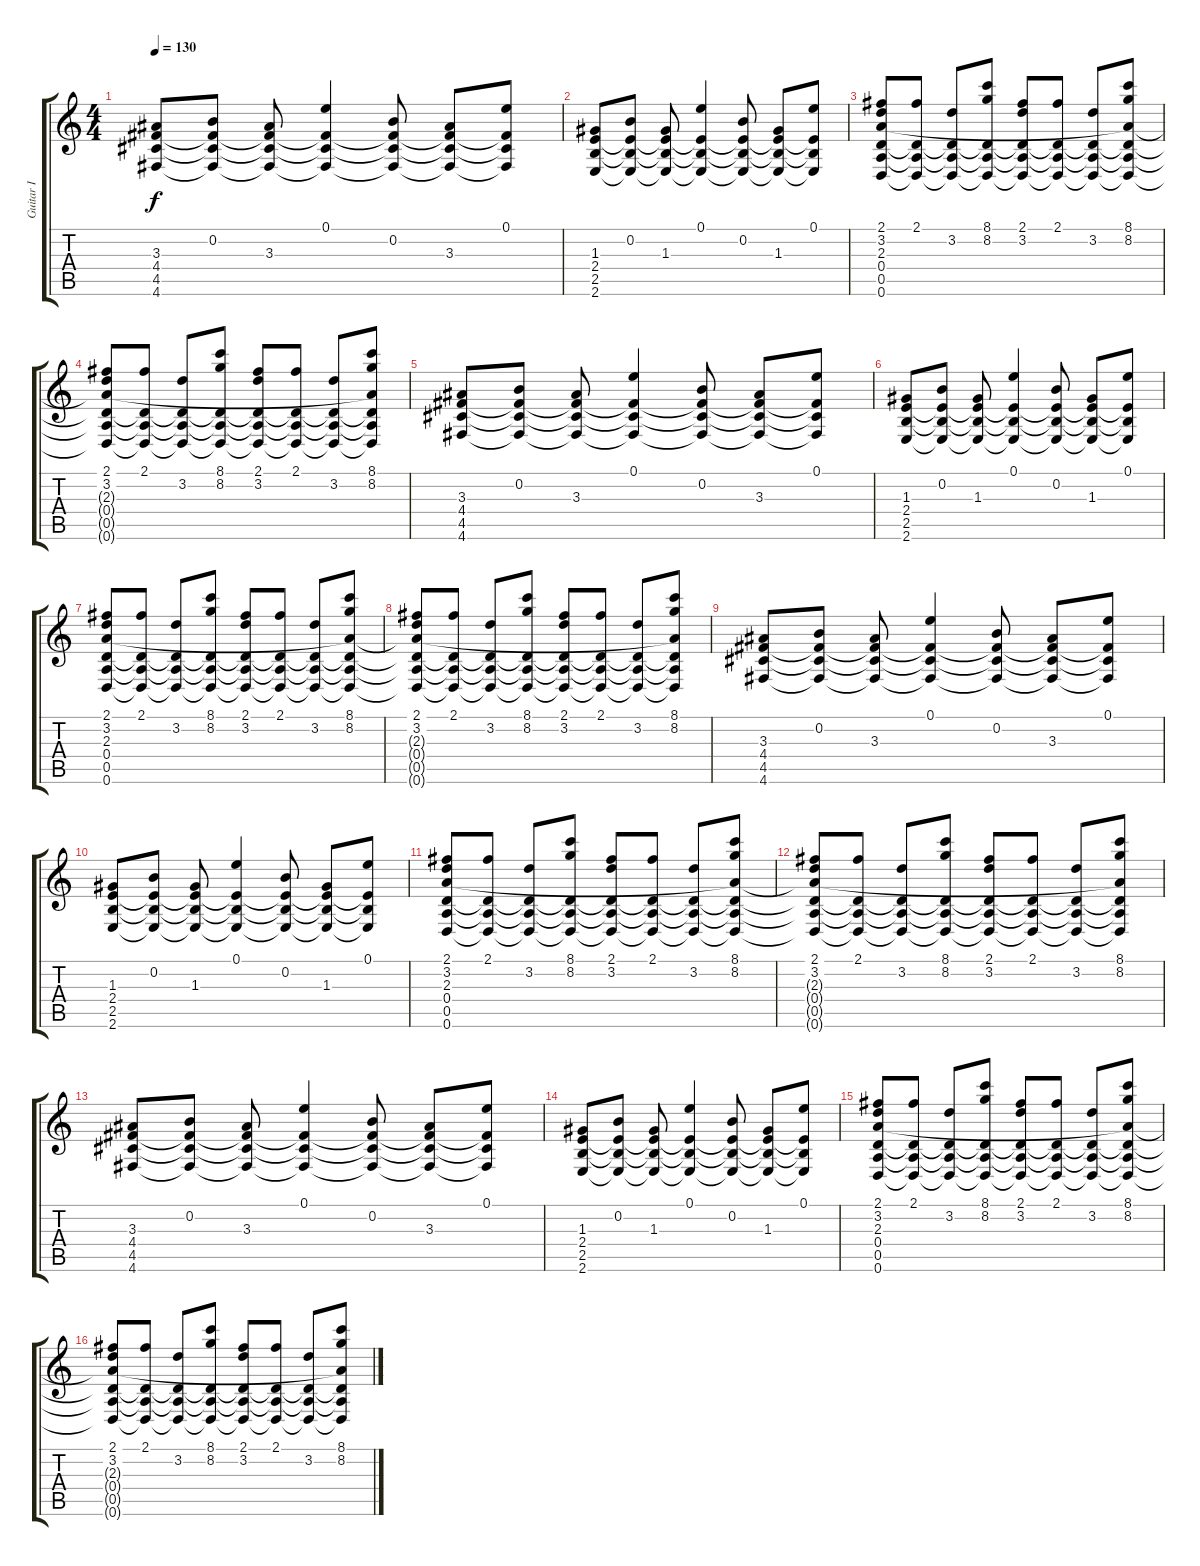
\track ("Guitar I" "Guitar I") {instrument distortionguitar}
\staff {score tabs}
\tuning (E4 B3 G3 D3 A2 D2) {hide}
\ts (4 4)
\tempo 130
\clef g2
\ks c
(3.3 4.4 4.5 4.6).8{dy f} (0.2 4.4{t} 4.5{t} 4.6{t}).8 (3.3 4.4{t} 4.5{t} 4.6{t}).8 (0.1 4.4{t} 4.5{t} 4.6{t}).4 (0.2 4.4{t} 4.5{t} 4.6{t}).8 (3.3 4.4{t} 4.5{t} 4.6{t}).8 (0.1 4.4{t} 4.5{t} 4.6{t}).8 |
(1.3 2.4 2.5 2.6).8 (0.2 2.4{t} 2.5{t} 2.6{t}).8 (1.3 2.4{t} 2.5{t} 2.6{t}).8 (0.1 2.4{t} 2.5{t} 2.6{t}).4 (0.2 2.4{t} 2.5{t} 2.6{t}).8 (1.3 2.4{t} 2.5{t} 2.6{t}).8 (0.1 2.4{t} 2.5{t} 2.6{t}).8 |
(2.1 3.2 2.3 0.4 0.5 0.6).8 (2.1 0.4{t} 0.5{t} 0.6{t}).8 (3.2 0.4{t} 0.5{t} 0.6{t}).8 (8.1 8.2 0.4{t} 0.5{t} 0.6{t}).8 (2.1 3.2 0.4{t} 0.5{t} 0.6{t}).8 (2.1 0.4{t} 0.5{t} 0.6{t}).8 (3.2 0.4{t} 0.5{t} 0.6{t}).8 (8.1 8.2 2.3{t} 0.4{t} 0.5{t} 0.6{t}).8 |
(2.1 3.2 2.3{t} 0.4{t} 0.5{t} 0.6{t}).8 (2.1 0.4{t} 0.5{t} 0.6{t}).8 (3.2 0.4{t} 0.5{t} 0.6{t}).8 (8.1 8.2 0.4{t} 0.5{t} 0.6{t}).8 (2.1 3.2 0.4{t} 0.5{t} 0.6{t}).8 (2.1 0.4{t} 0.5{t} 0.6{t}).8 (3.2 0.4{t} 0.5{t} 0.6{t}).8 (8.1 8.2 2.3{t} 0.4{t} 0.5{t} 0.6{t}).8 |
(3.3 4.4 4.5 4.6).8 (0.2 4.4{t} 4.5{t} 4.6{t}).8 (3.3 4.4{t} 4.5{t} 4.6{t}).8 (0.1 4.4{t} 4.5{t} 4.6{t}).4 (0.2 4.4{t} 4.5{t} 4.6{t}).8 (3.3 4.4{t} 4.5{t} 4.6{t}).8 (0.1 4.4{t} 4.5{t} 4.6{t}).8 |
(1.3 2.4 2.5 2.6).8 (0.2 2.4{t} 2.5{t} 2.6{t}).8 (1.3 2.4{t} 2.5{t} 2.6{t}).8 (0.1 2.4{t} 2.5{t} 2.6{t}).4 (0.2 2.4{t} 2.5{t} 2.6{t}).8 (1.3 2.4{t} 2.5{t} 2.6{t}).8 (0.1 2.4{t} 2.5{t} 2.6{t}).8 |
(2.1 3.2 2.3 0.4 0.5 0.6).8 (2.1 0.4{t} 0.5{t} 0.6{t}).8 (3.2 0.4{t} 0.5{t} 0.6{t}).8 (8.1 8.2 0.4{t} 0.5{t} 0.6{t}).8 (2.1 3.2 0.4{t} 0.5{t} 0.6{t}).8 (2.1 0.4{t} 0.5{t} 0.6{t}).8 (3.2 0.4{t} 0.5{t} 0.6{t}).8 (8.1 8.2 2.3{t} 0.4{t} 0.5{t} 0.6{t}).8 |
(2.1 3.2 2.3{t} 0.4{t} 0.5{t} 0.6{t}).8 (2.1 0.4{t} 0.5{t} 0.6{t}).8 (3.2 0.4{t} 0.5{t} 0.6{t}).8 (8.1 8.2 0.4{t} 0.5{t} 0.6{t}).8 (2.1 3.2 0.4{t} 0.5{t} 0.6{t}).8 (2.1 0.4{t} 0.5{t} 0.6{t}).8 (3.2 0.4{t} 0.5{t} 0.6{t}).8 (8.1 8.2 2.3{t} 0.4{t} 0.5{t} 0.6{t}).8 |
(3.3 4.4 4.5 4.6).8 (0.2 4.4{t} 4.5{t} 4.6{t}).8 (3.3 4.4{t} 4.5{t} 4.6{t}).8 (0.1 4.4{t} 4.5{t} 4.6{t}).4 (0.2 4.4{t} 4.5{t} 4.6{t}).8 (3.3 4.4{t} 4.5{t} 4.6{t}).8 (0.1 4.4{t} 4.5{t} 4.6{t}).8 |
(1.3 2.4 2.5 2.6).8 (0.2 2.4{t} 2.5{t} 2.6{t}).8 (1.3 2.4{t} 2.5{t} 2.6{t}).8 (0.1 2.4{t} 2.5{t} 2.6{t}).4 (0.2 2.4{t} 2.5{t} 2.6{t}).8 (1.3 2.4{t} 2.5{t} 2.6{t}).8 (0.1 2.4{t} 2.5{t} 2.6{t}).8 |
(2.1 3.2 2.3 0.4 0.5 0.6).8 (2.1 0.4{t} 0.5{t} 0.6{t}).8 (3.2 0.4{t} 0.5{t} 0.6{t}).8 (8.1 8.2 0.4{t} 0.5{t} 0.6{t}).8 (2.1 3.2 0.4{t} 0.5{t} 0.6{t}).8 (2.1 0.4{t} 0.5{t} 0.6{t}).8 (3.2 0.4{t} 0.5{t} 0.6{t}).8 (8.1 8.2 2.3{t} 0.4{t} 0.5{t} 0.6{t}).8 |
(2.1 3.2 2.3{t} 0.4{t} 0.5{t} 0.6{t}).8 (2.1 0.4{t} 0.5{t} 0.6{t}).8 (3.2 0.4{t} 0.5{t} 0.6{t}).8 (8.1 8.2 0.4{t} 0.5{t} 0.6{t}).8 (2.1 3.2 0.4{t} 0.5{t} 0.6{t}).8 (2.1 0.4{t} 0.5{t} 0.6{t}).8 (3.2 0.4{t} 0.5{t} 0.6{t}).8 (8.1 8.2 2.3{t} 0.4{t} 0.5{t} 0.6{t}).8 |
(3.3 4.4 4.5 4.6).8 (0.2 4.4{t} 4.5{t} 4.6{t}).8 (3.3 4.4{t} 4.5{t} 4.6{t}).8 (0.1 4.4{t} 4.5{t} 4.6{t}).4 (0.2 4.4{t} 4.5{t} 4.6{t}).8 (3.3 4.4{t} 4.5{t} 4.6{t}).8 (0.1 4.4{t} 4.5{t} 4.6{t}).8 |
(1.3 2.4 2.5 2.6).8 (0.2 2.4{t} 2.5{t} 2.6{t}).8 (1.3 2.4{t} 2.5{t} 2.6{t}).8 (0.1 2.4{t} 2.5{t} 2.6{t}).4 (0.2 2.4{t} 2.5{t} 2.6{t}).8 (1.3 2.4{t} 2.5{t} 2.6{t}).8 (0.1 2.4{t} 2.5{t} 2.6{t}).8 |
(2.1 3.2 2.3 0.4 0.5 0.6).8 (2.1 0.4{t} 0.5{t} 0.6{t}).8 (3.2 0.4{t} 0.5{t} 0.6{t}).8 (8.1 8.2 0.4{t} 0.5{t} 0.6{t}).8 (2.1 3.2 0.4{t} 0.5{t} 0.6{t}).8 (2.1 0.4{t} 0.5{t} 0.6{t}).8 (3.2 0.4{t} 0.5{t} 0.6{t}).8 (8.1 8.2 2.3{t} 0.4{t} 0.5{t} 0.6{t}).8 |
(2.1 3.2 2.3{t} 0.4{t} 0.5{t} 0.6{t}).8 (2.1 0.4{t} 0.5{t} 0.6{t}).8 (3.2 0.4{t} 0.5{t} 0.6{t}).8 (8.1 8.2 0.4{t} 0.5{t} 0.6{t}).8 (2.1 3.2 0.4{t} 0.5{t} 0.6{t}).8 (2.1 0.4{t} 0.5{t} 0.6{t}).8 (3.2 0.4{t} 0.5{t} 0.6{t}).8 (8.1 8.2 2.3{t} 0.4{t} 0.5{t} 0.6{t}).8
